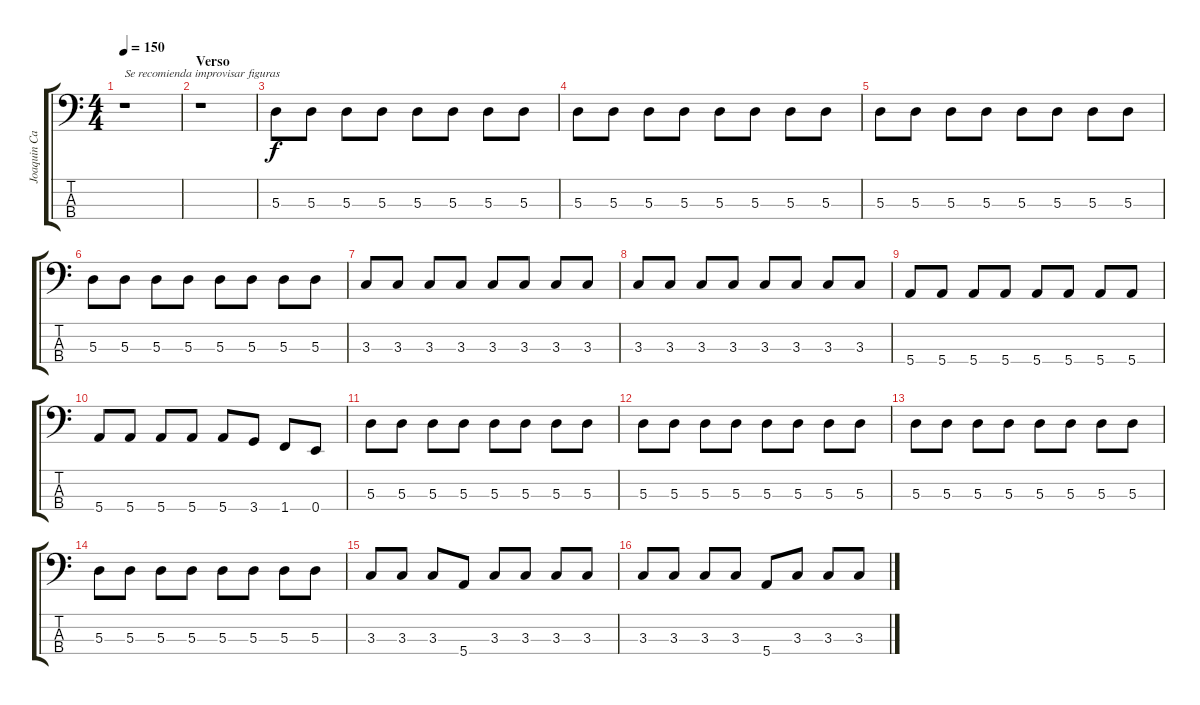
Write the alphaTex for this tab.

\track ("Joaquin Cardiel" "Joaquin Ca") {instrument electricbasspick}
\staff {score tabs}
\tuning (G2 D2 A1 E1) {hide}
\ts (4 4)
\tempo 150
\clef f4
\ks c
r.1{txt "Se recomienda improvisar figuras" dy f instrument electricbasspick} |
\section ("" "Verso")
r.1 |
5.3.8 5.3.8 5.3.8 5.3.8 5.3.8 5.3.8 5.3.8 5.3.8 |
5.3.8 5.3.8 5.3.8 5.3.8 5.3.8 5.3.8 5.3.8 5.3.8 |
5.3.8 5.3.8 5.3.8 5.3.8 5.3.8 5.3.8 5.3.8 5.3.8 |
5.3.8 5.3.8 5.3.8 5.3.8 5.3.8 5.3.8 5.3.8 5.3.8 |
3.3.8 3.3.8 3.3.8 3.3.8 3.3.8 3.3.8 3.3.8 3.3.8 |
3.3.8 3.3.8 3.3.8 3.3.8 3.3.8 3.3.8 3.3.8 3.3.8 |
5.4.8 5.4.8 5.4.8 5.4.8 5.4.8 5.4.8 5.4.8 5.4.8 |
5.4.8 5.4.8 5.4.8 5.4.8 5.4.8 3.4.8 1.4.8 0.4.8 |
5.3.8 5.3.8 5.3.8 5.3.8 5.3.8 5.3.8 5.3.8 5.3.8 |
5.3.8 5.3.8 5.3.8 5.3.8 5.3.8 5.3.8 5.3.8 5.3.8 |
5.3.8 5.3.8 5.3.8 5.3.8 5.3.8 5.3.8 5.3.8 5.3.8 |
5.3.8 5.3.8 5.3.8 5.3.8 5.3.8 5.3.8 5.3.8 5.3.8 |
3.3.8 3.3.8 3.3.8 5.4.8 3.3.8 3.3.8 3.3.8 3.3.8 |
3.3.8 3.3.8 3.3.8 3.3.8 5.4.8 3.3.8 3.3.8 3.3.8
